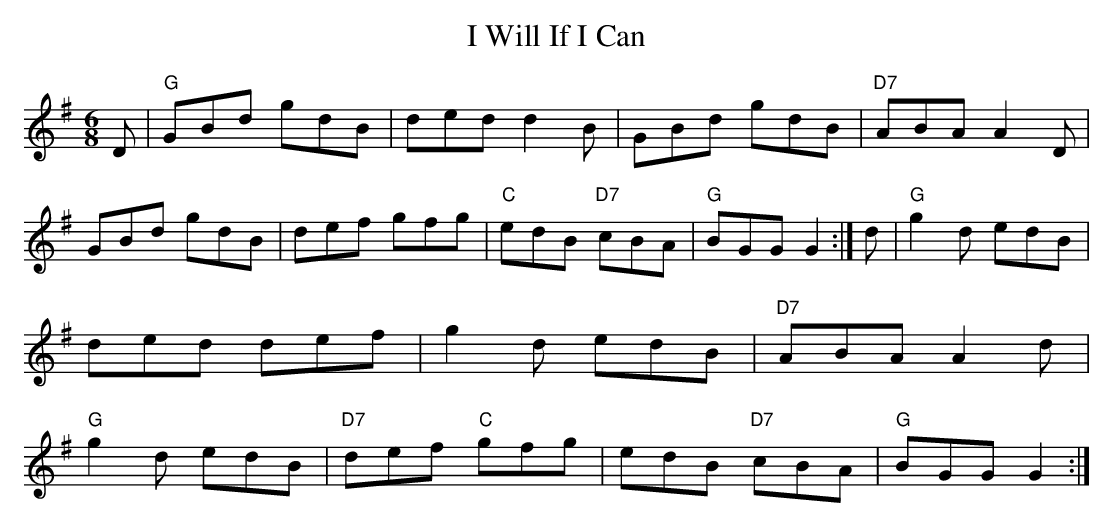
X:1
T:I Will If I Can
M:6/8
L:1/8
K:G Major
D| "G"GBd gdB| ded d2B| GBd gdB| "D7"ABA A2D|
GBd gdB| def gfg| "C"edB "D7"cBA| "G"BGG G2:|
d| "G"g2d edB| ded def| g2d edB| "D7"ABA A2d|
"G"g2d edB| "D7"def "C"gfg| edB "D7"cBA| "G"BGG G2:|!
